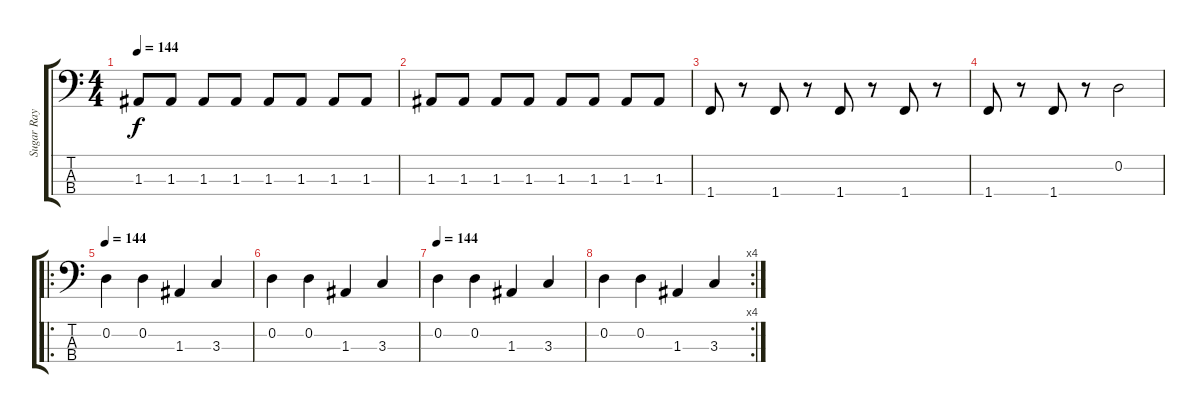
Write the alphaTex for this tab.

\track ("Sugar Ray Runge" "Sugar Ray ") {instrument fretlessbass}
\staff {score tabs}
\tuning (G2 D2 A1 E1) {hide}
\ts (4 4)
\tempo 144
\clef f4
\ks c
1.3.8{dy f} 1.3.8 1.3.8 1.3.8 1.3.8 1.3.8 1.3.8 1.3.8 |
1.3.8 1.3.8 1.3.8 1.3.8 1.3.8 1.3.8 1.3.8 1.3.8 |
1.4.8 r.8 1.4.8 r.8 1.4.8 r.8 1.4.8 r.8 |
1.4.8 r.8 1.4.8 r.8 0.2.2 |
\ro
\tempo 144
0.2.4 0.2.4 1.3.4 3.3.4 |
0.2.4 0.2.4 1.3.4 3.3.4 |
\tempo 144
0.2.4 0.2.4 1.3.4 3.3.4 |
\rc 4
0.2.4 0.2.4 1.3.4 3.3.4
